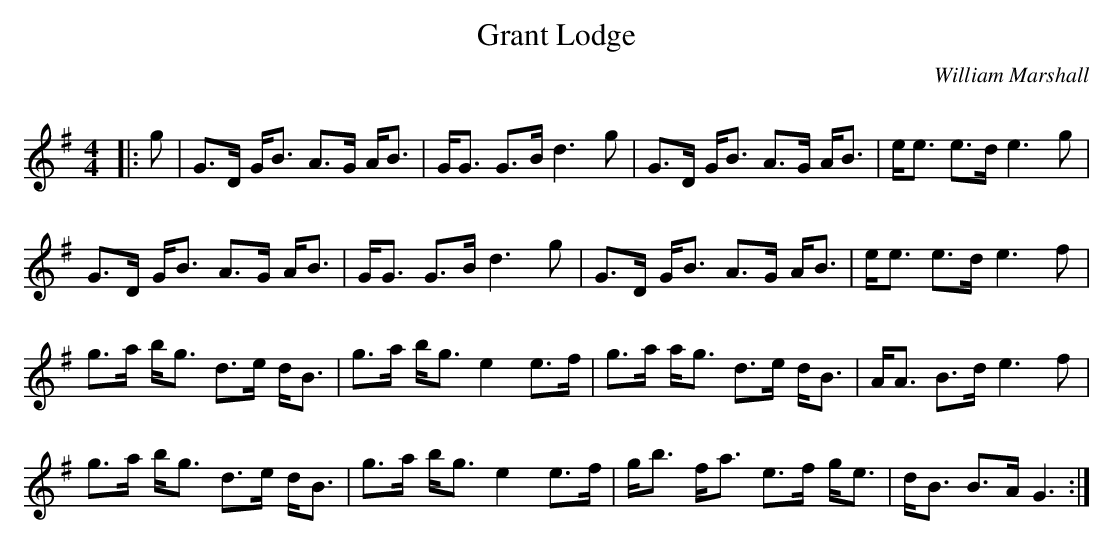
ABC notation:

X:1
T: Grant Lodge
C:William Marshall
Q: 128
K:G
M:4/4
L:1/16
|:g2|G3D GB3 A3G AB3|GG3 G3B d6 g2|G3D GB3 A3G AB3|ee3 e3d e6 g2|
G3D GB3 A3G AB3|GG3 G3B d6 g2|G3D GB3 A3G AB3|ee3 e3d e6 f2|
g3a bg3 d3e dB3|g3a bg3 e4 e3f|g3a ag3 d3e dB3|AA3 B3d e6 f2|
g3a bg3 d3e dB3|g3a bg3 e4 e3f|gb3 fa3 e3f ge3|dB3 B3A G6:|
